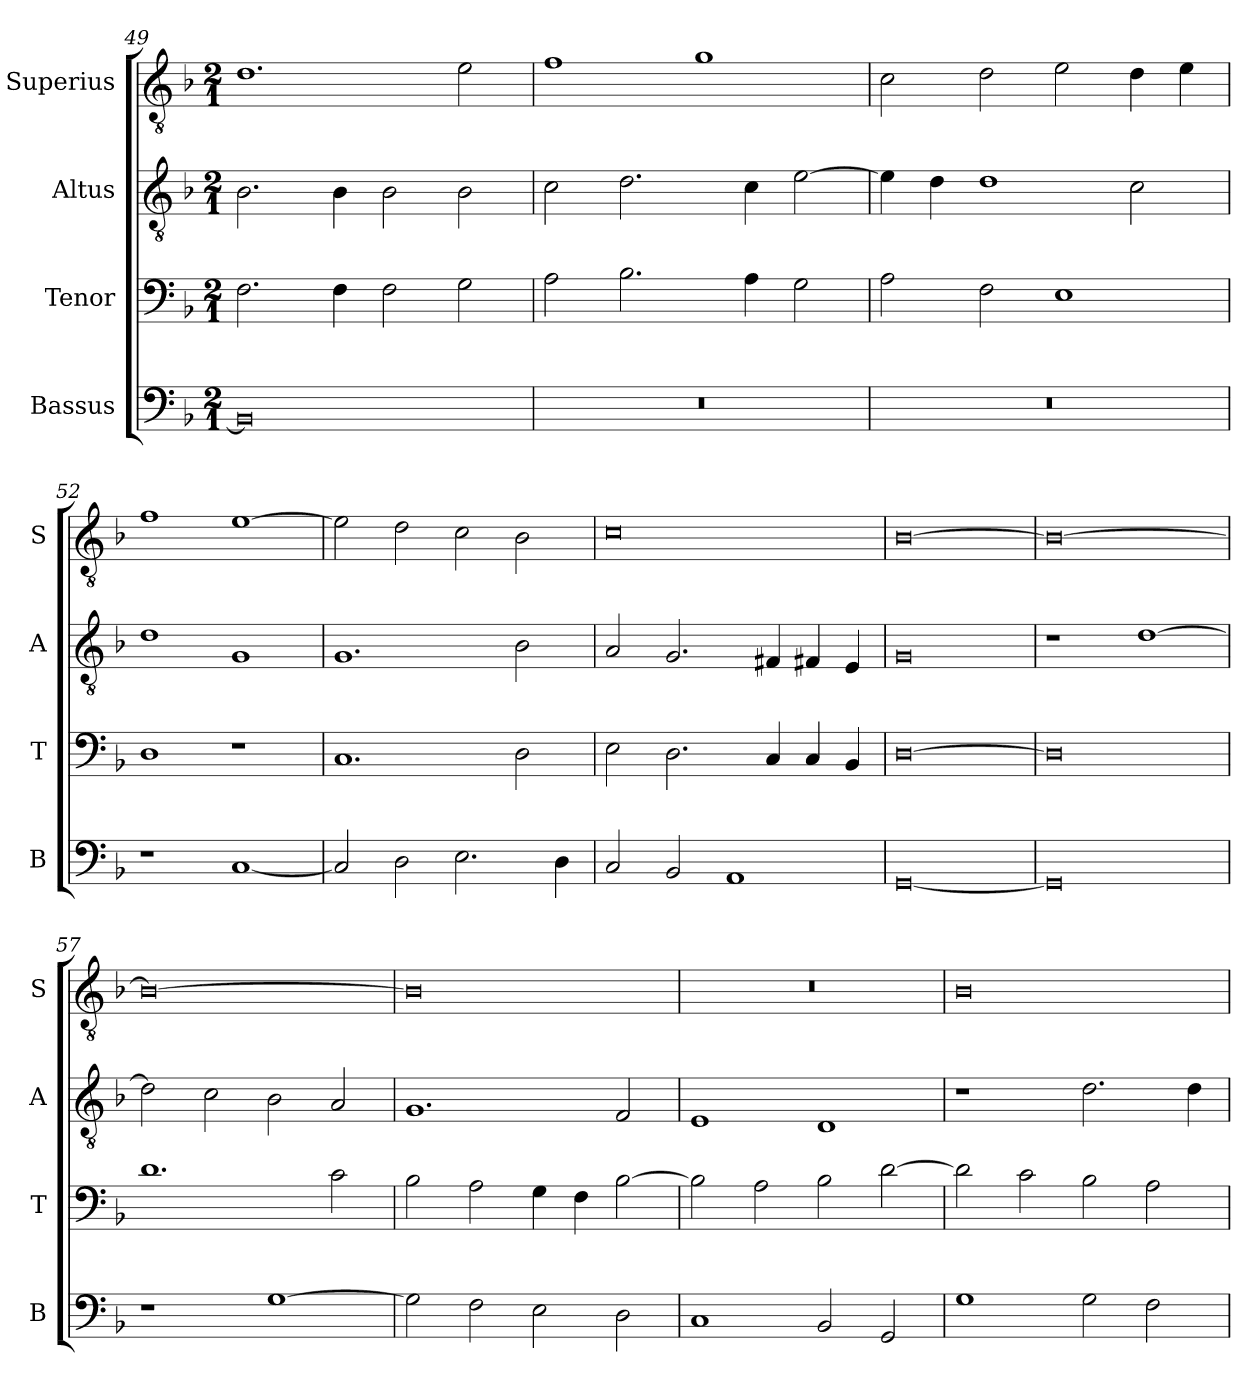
**kern	**kern	**kern	**kern
*part4	*part3	*part2	*part1
*staff4	*staff3	*staff2	*staff1
*I"Bassus	*I"Tenor	*I"Altus	*I"Superius
*I'B	*I'T	*I'A	*I'S
*clefF4	*clefF4	*clefGv2	*clefGv2
*k[b-]	*k[b-]	*k[b-]	*k[b-]
*F:	*F:	*F:	*F:
*M2/1	*M2/1	*M2/1	*M2/1
=49	=49	=49	=49
0BB-]	2.F	2.B-	1.d
.	4F	4B-	.
.	2F	2B-	.
.	2G	2B-	2e
=50	=50	=50	=50
0r	2A	2c	1f
.	2.B-	2.d	.
.	.	.	1g
.	4A	4c	.
.	2G	[2e	.
=51	=51	=51	=51
0r	2A	4e]	2c
.	.	4d	.
.	2F	1d	2d
.	1E	.	2e
.	.	2c	4d
.	.	.	4e
=52	=52	=52	=52
1r	1D	1d	1f
[1C	1r	1G	[1e
=53	=53	=53	=53
2C]	1.C	1.G	2e]
2D	.	.	2d
2.E	.	.	2c
.	2D	2B-	2B-
4D	.	.	.
=54	=54	=54	=54
2C	2E	2A	0c
2BB-	2.D	2.G	.
1AA	.	.	.
.	4C	4F#X	.
.	4C	4F#X	.
.	4BB-	4E	.
=55	=55	=55	=55
[0GG	[0D	0G	[0B-
=56	=56	=56	=56
0GG]	0D]	1r	0B-_
.	.	[1d	.
=57	=57	=57	=57
1r	1.d	2d]	0B-_
.	.	2c	.
[1G	.	2B-	.
.	2c	2A	.
=58	=58	=58	=58
2G]	2B-	1.G	0B-]
2F	2A	.	.
2E	4G	.	.
.	4F	.	.
2D	[2B-	2F	.
=59	=59	=59	=59
1C	2B-]	1E	0r
.	2A	.	.
2BB-	2B-	1D	.
2GG	[2d	.	.
=60	=60	=60	=60
1G	2d]	1r	0B-
.	2c	.	.
2G	2B-	2.d	.
2F	2A	.	.
.	.	4d	.
=	=	=	=
*-	*-	*-	*-
